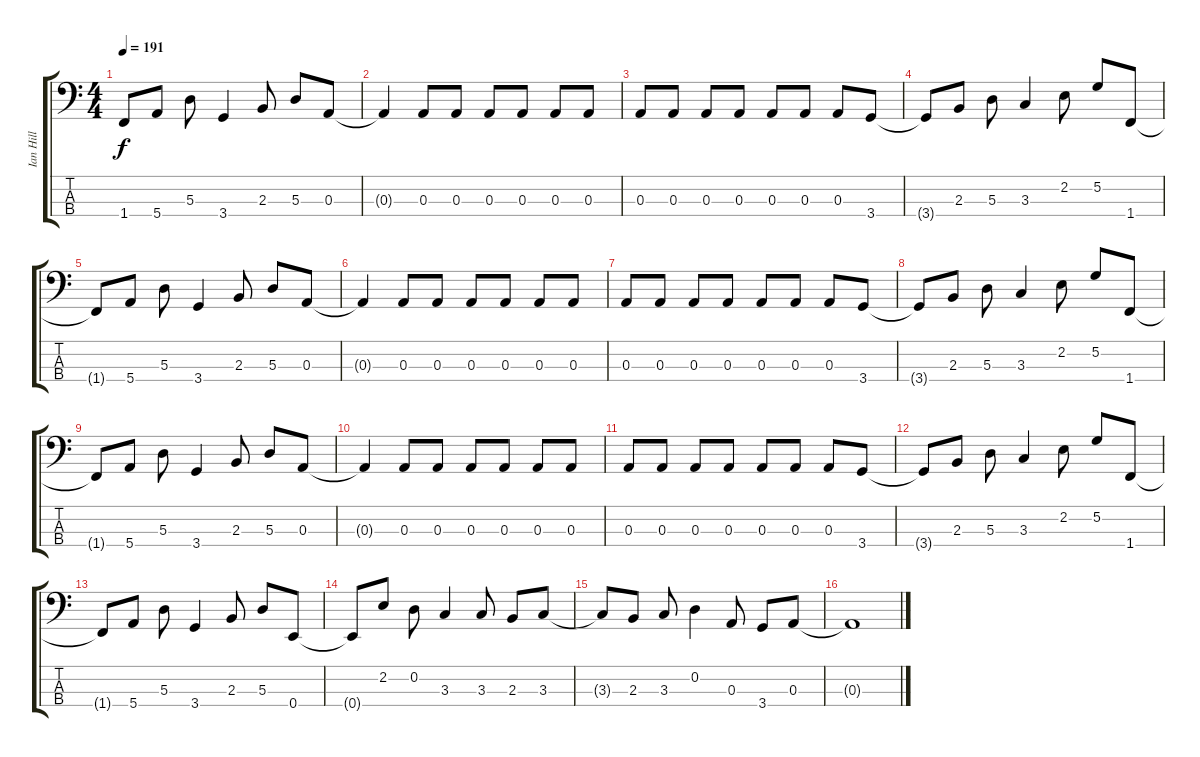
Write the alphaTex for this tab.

\track ("Ian Hill" "Ian Hill") {instrument electricbassfinger}
\staff {score tabs}
\tuning (G2 D2 A1 E1) {hide}
\ts (4 4)
\tempo 191
\clef f4
\ks c
1.4{t}.8{dy f} 5.4.8 5.3.8 3.4.4 2.3.8 5.3.8 0.3.8 |
0.3{t}.4 0.3.8 0.3.8 0.3.8 0.3.8 0.3.8 0.3.8 |
0.3.8 0.3.8 0.3.8 0.3.8 0.3.8 0.3.8 0.3.8 3.4.8 |
3.4{t}.8 2.3.8 5.3.8 3.3.4 2.2.8 5.2.8 1.4.8 |
1.4{t}.8 5.4.8 5.3.8 3.4.4 2.3.8 5.3.8 0.3.8 |
0.3{t}.4 0.3.8 0.3.8 0.3.8 0.3.8 0.3.8 0.3.8 |
0.3.8 0.3.8 0.3.8 0.3.8 0.3.8 0.3.8 0.3.8 3.4.8 |
3.4{t}.8 2.3.8 5.3.8 3.3.4 2.2.8 5.2.8 1.4.8 |
1.4{t}.8 5.4.8 5.3.8 3.4.4 2.3.8 5.3.8 0.3.8 |
0.3{t}.4 0.3.8 0.3.8 0.3.8 0.3.8 0.3.8 0.3.8 |
0.3.8 0.3.8 0.3.8 0.3.8 0.3.8 0.3.8 0.3.8 3.4.8 |
3.4{t}.8 2.3.8 5.3.8 3.3.4 2.2.8 5.2.8 1.4.8 |
1.4{t}.8 5.4.8 5.3.8 3.4.4 2.3.8 5.3.8 0.4.8 |
0.4{t}.8 2.2.8 0.2.8 3.3.4 3.3.8 2.3.8 3.3.8 |
3.3{t}.8 2.3.8 3.3.8 0.2.4 0.3.8 3.4.8 0.3.8 |
0.3{t}.1
